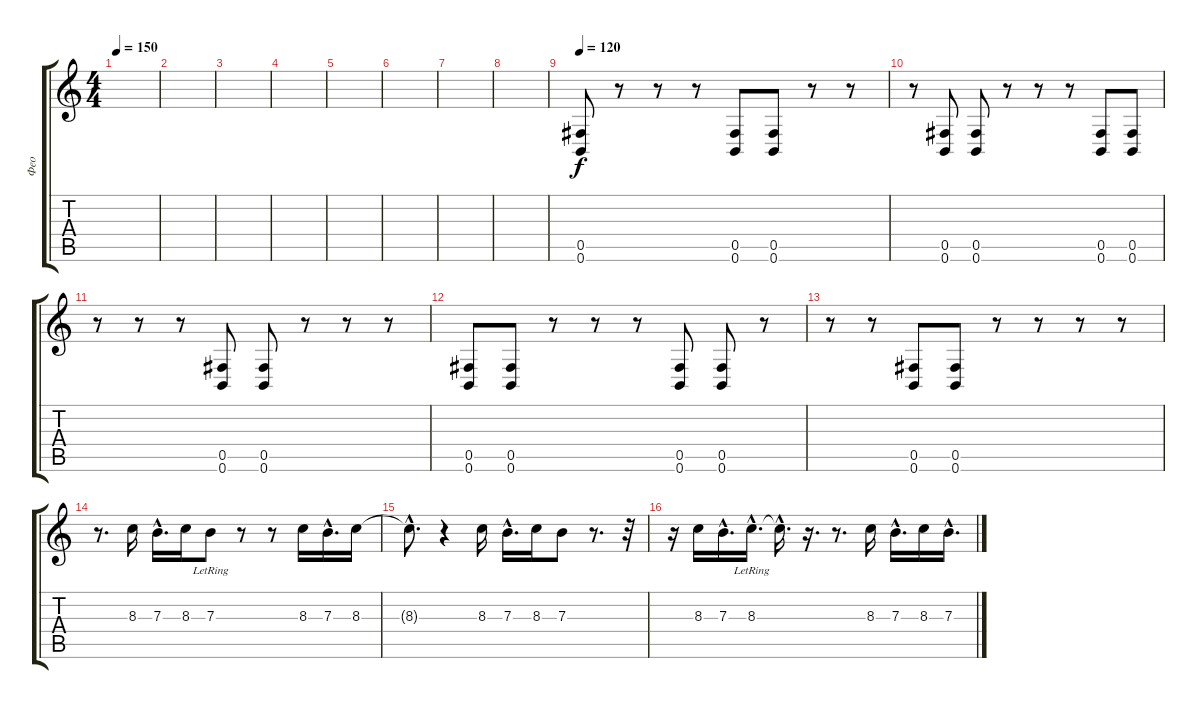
\track ("Фео" "Фео") {instrument distortionguitar}
\staff {score tabs}
\tuning (Db4 Ab3 E3 B2 Gb2 B1) {hide}
\ts (4 4)
\tempo 150
\tempo 185
\tempo 150
\clef g2
\ks c
|
|
|
|
|
|
|
|
\tempo 150
\tempo 120
(0.5 0.6).8 r.8 r.8 r.8 (0.5 0.6).8 (0.5 0.6).8 r.8 r.8 |
r.8 (0.5 0.6).8 (0.5 0.6).8 r.8 r.8 r.8 (0.5 0.6).8 (0.5 0.6).8 |
r.8 r.8 r.8 (0.5 0.6).8 (0.5 0.6).8 r.8 r.8 r.8 |
(0.5 0.6).8 (0.5 0.6).8 r.8 r.8 r.8 (0.5 0.6).8 (0.5 0.6).8 r.8 |
r.8 r.8 (0.5 0.6).8 (0.5 0.6).8 r.8 r.8 r.8 r.8 |
r.8{d} 8.3.16 7.3{hac}.16{d} 8.3.16 7.3{lr}.8 r.8 r.8 8.3.16 7.3{hac}.16{d} 8.3.16 |
8.3{hac t}.8{d} r.4 8.3.16 7.3{hac}.16{d} 8.3.16 7.3.8 r.8{d} r.32 |
r.16 8.3.16 7.3{hac}.16{d} 8.3{hac lr}.16{d} 8.3{hac t}.16{d} r.16{d} r.8{d} 8.3.16 7.3{hac}.16{d} 8.3.16 7.3{hac}.16{d}
